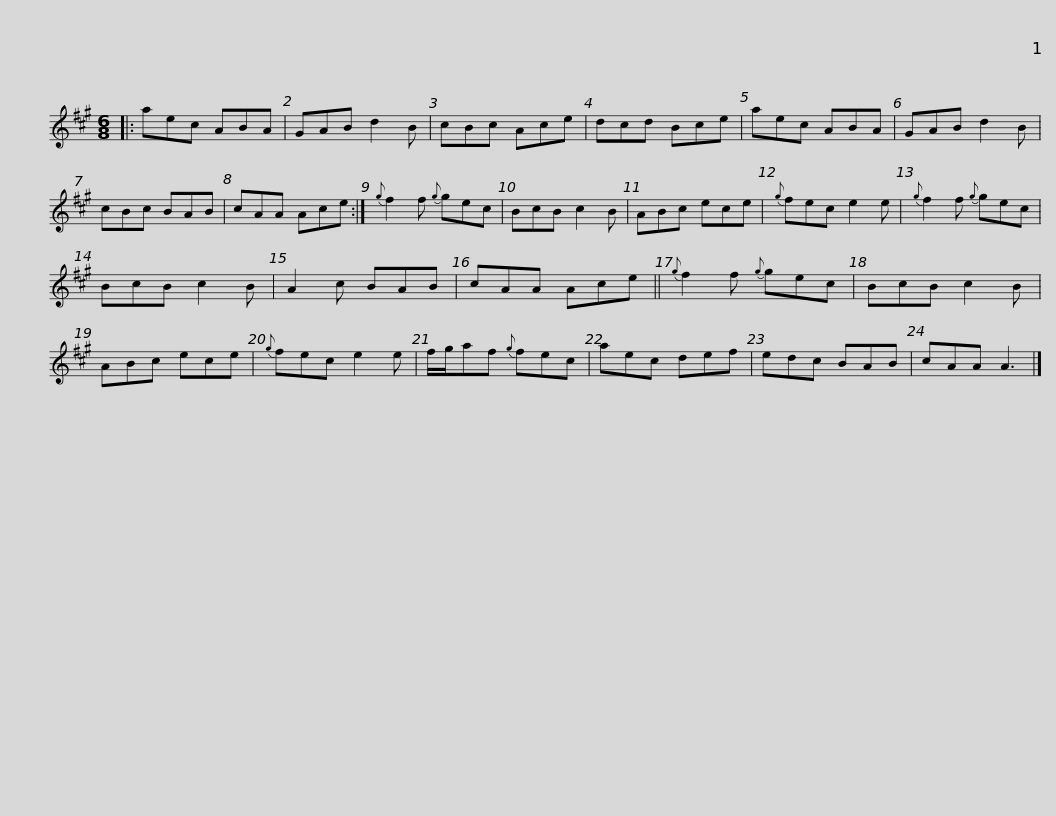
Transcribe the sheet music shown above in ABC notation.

X:1
L:1/8
M:6/8
I:linebreak $
K:A
V:1 treble
V:1
|: aec ABA | GAB d2 B | cBc Ace | dcd Bce | aec ABA | %5
 GAB d2 B | cBc BAB |$ cAA Ace :|{g} f2 f{g} gec | BcB c2 B | %10
 ABc ece |{g} fec e2 e |{g} f2 f{g} gec | BcB c2 B |$ A2 c BAB | %15
 cAA Ace ||{g} f2 f{g} gec | BcB c2 B | ABc ece |{g} fec e2 e | %20
 f/g/af{g} fec |$ aec def | edc BAB | cAA A3 |] %24
